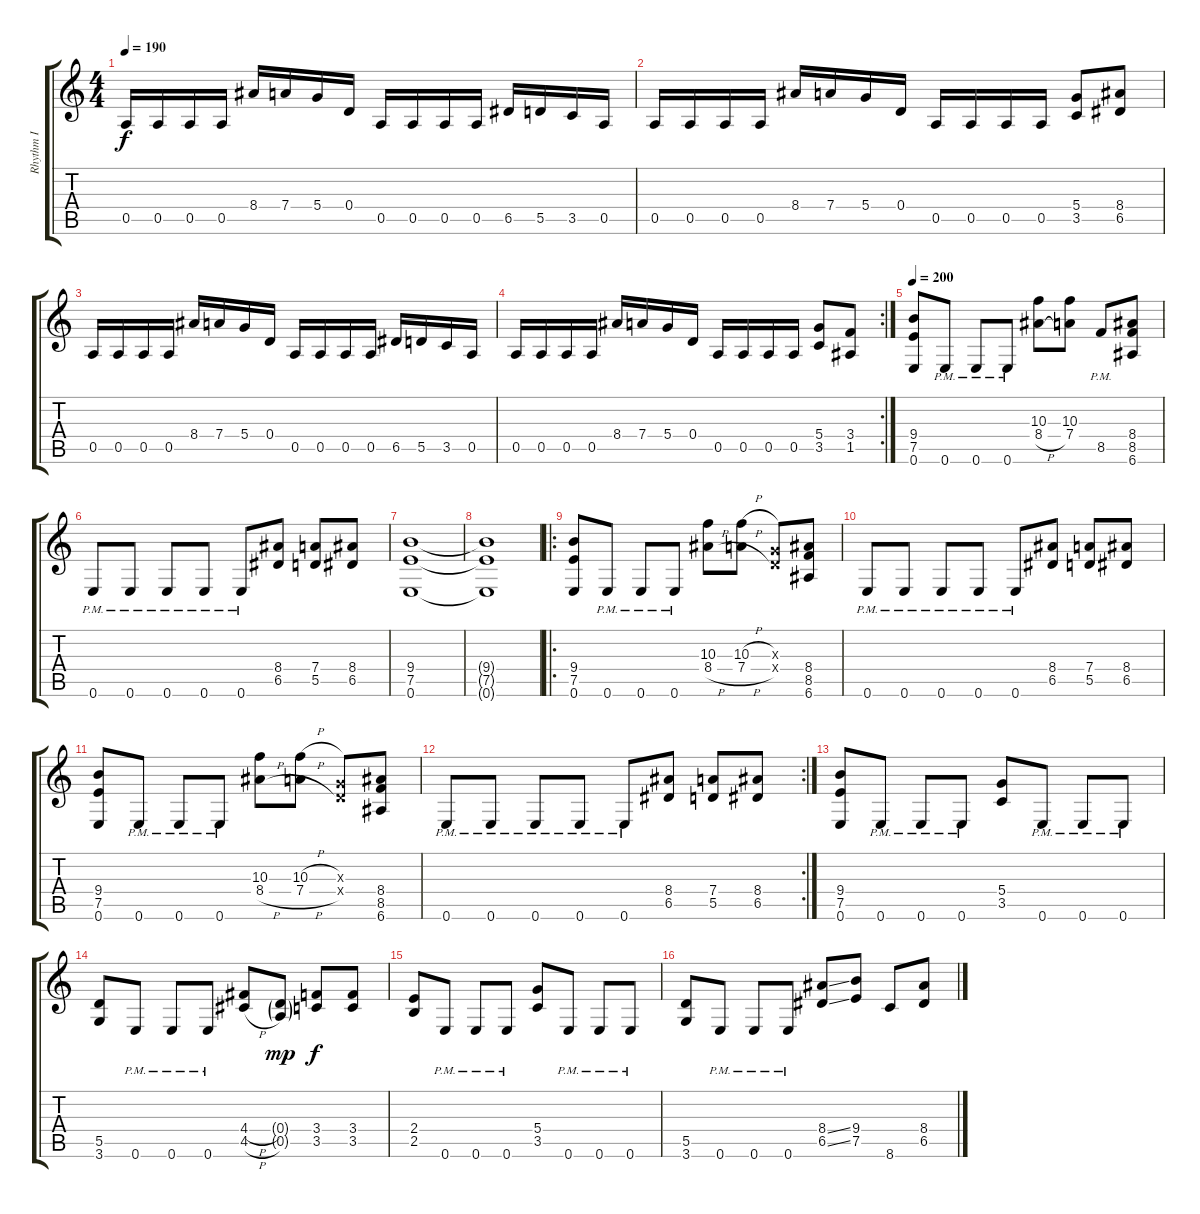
\track ("Rhythm I" "Rhythm I") {instrument distortionguitar}
\staff {score tabs}
\tuning (E4 B3 G3 D3 A2 E2) {hide}
\ts (4 4)
\tempo 190
\clef g2
\ks c
0.5.16{dy f} 0.5.16 0.5.16 0.5.16 8.4.16 7.4.16 5.4.16 0.4.16 0.5.16 0.5.16 0.5.16 0.5.16 6.5.16 5.5.16 3.5.16 0.5.16 |
0.5.16 0.5.16 0.5.16 0.5.16 8.4.16 7.4.16 5.4.16 0.4.16 0.5.16 0.5.16 0.5.16 0.5.16 (5.4 3.5).8 (8.4 6.5).8 |
0.5.16 0.5.16 0.5.16 0.5.16 8.4.16 7.4.16 5.4.16 0.4.16 0.5.16 0.5.16 0.5.16 0.5.16 6.5.16 5.5.16 3.5.16 0.5.16 |
\rc 2
0.5.16 0.5.16 0.5.16 0.5.16 8.4.16 7.4.16 5.4.16 0.4.16 0.5.16 0.5.16 0.5.16 0.5.16 (5.4 3.5).8 (3.4 1.5).8 |
\tempo 200
(9.4 7.5 0.6).8 0.6{pm}.8 0.6{pm}.8 0.6{pm}.8 (10.3 8.4{h}).8 (10.3 7.4).8 8.5{pm}.8 (8.4 8.5 6.6).8 |
0.6{pm}.8 0.6{pm}.8 0.6{pm}.8 0.6{pm}.8 0.6{pm}.8 (8.4 6.5).8 (7.4 5.5).8 (8.4 6.5).8 |
(9.4 7.5 0.6).1 |
(9.4{t} 7.5{t} 0.6{t}).1 |
\ro
(9.4 7.5 0.6).8 0.6{pm}.8 0.6{pm}.8 0.6{pm}.8 (10.3 8.4{h}).8 (10.3{h} 7.4{h}).8 (0.3{x} 0.4{x}).8 (8.4 8.5 6.6).8 |
0.6{pm}.8 0.6{pm}.8 0.6{pm}.8 0.6{pm}.8 0.6{pm}.8 (8.4 6.5).8 (7.4 5.5).8 (8.4 6.5).8 |
(9.4 7.5 0.6).8 0.6{pm}.8 0.6{pm}.8 0.6{pm}.8 (10.3 8.4{h}).8 (10.3{h} 7.4{h}).8 (0.3{x} 0.4{x}).8 (8.4 8.5 6.6).8 |
\rc 2
0.6{pm}.8 0.6{pm}.8 0.6{pm}.8 0.6{pm}.8 0.6{pm}.8 (8.4 6.5).8 (7.4 5.5).8 (8.4 6.5).8 |
(9.4 7.5 0.6).8 0.6{pm}.8 0.6{pm}.8 0.6{pm}.8 (5.4 3.5).8 0.6{pm}.8 0.6{pm}.8 0.6{pm}.8 |
(5.5 3.6).8 0.6{pm}.8 0.6{pm}.8 0.6{pm}.8 (4.4{h} 4.5{h}).8 (0.4{g} 0.5{g}).8{dy mp} (3.4 3.5).8{dy f} (3.4 3.5).8 |
(2.4 2.5).8 0.6{pm}.8 0.6{pm}.8 0.6{pm}.8 (5.4 3.5).8 0.6{pm}.8 0.6{pm}.8 0.6{pm}.8 |
(5.5 3.6).8 0.6{pm}.8 0.6{pm}.8 0.6{pm}.8 (8.4{ss} 6.5{ss}).8 (9.4 7.5).8 8.6.8 (8.4 6.5).8
